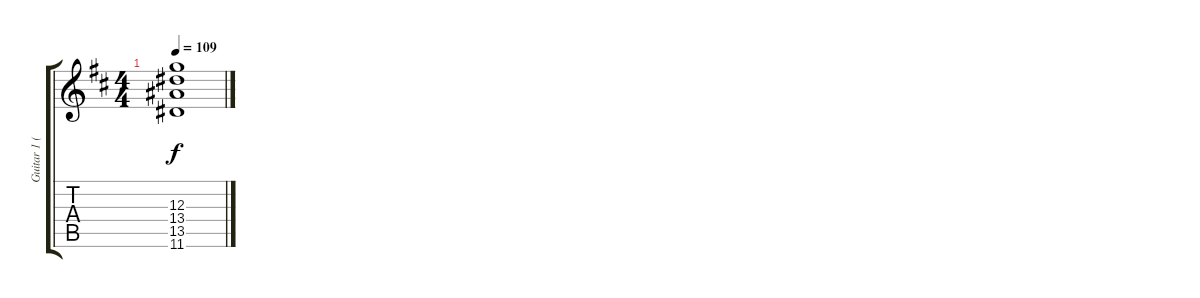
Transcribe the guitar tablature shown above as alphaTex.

\track ("Guitar 1 (Tim Wheeler)" "Guitar 1 (") {instrument electricguitarclean}
\staff {score tabs}
\tuning (E4 B3 G3 D3 A2 E2) {hide}
\ts (4 4)
\tempo 109
\clef g2
\ks d
(12.3{t} 13.4{t} 13.5{t} 11.6{t}).1{dy f}
